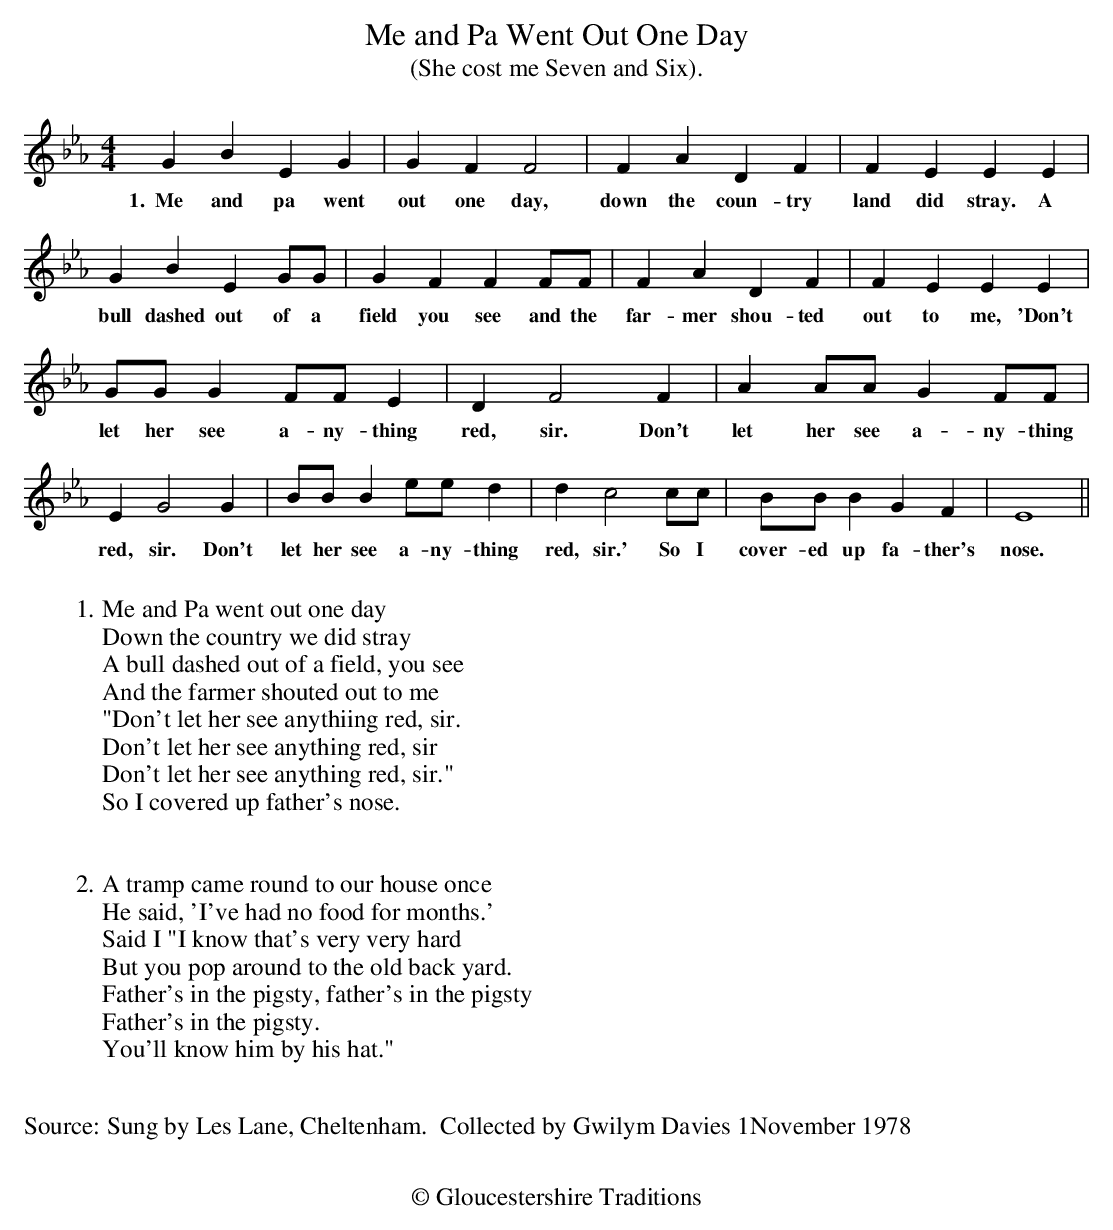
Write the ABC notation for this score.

X:1
T: Me and Pa Went Out One Day
T:(She cost me Seven and Six).
M: 4/4
L:  1/4
K: Eb
GBEG|GFF2|FADF|FEEE|
w:1.~~Me and pa went out one day, down the coun-try land did stray. A
GBEG/G/|GFFF/F/|FADF|FEEE|
w:bull dashed out of a field you see and the far-mer shou-ted out to me, 'Don't
G/G/GF/F/E|DF2F|AA/A/GF/F/|
w:let her see a-ny-thing red, sir. Don't let her see a-ny-thing
EG2G|B/B/Be/e/d|dc2c/c/|B/B/BGF|E4||
w:red, sir.  Don't let her see a-ny-thing red, sir.'  So I cover-ed up fa-ther's nose.
w:
W:
W:1. Me and Pa went out one day
W:Down the country we did stray
W:A bull dashed out of a field, you see
W:And the farmer shouted out to me
W:"Don't let her see anythiing red, sir.
W:Don't let her see anything red, sir
W:Don't let her see anything red, sir."
W:So I covered up father's nose.
W:
W:
W:2.A tramp came round to our house once
W:He said, 'I've had no food for months.'
W:Said I "I know that's very very hard
W:But you pop around to the old back yard.
W:Father's in the pigsty, father's in the pigsty
W:Father's in the pigsty.
W:You'll know him by his hat."
W:
W:
